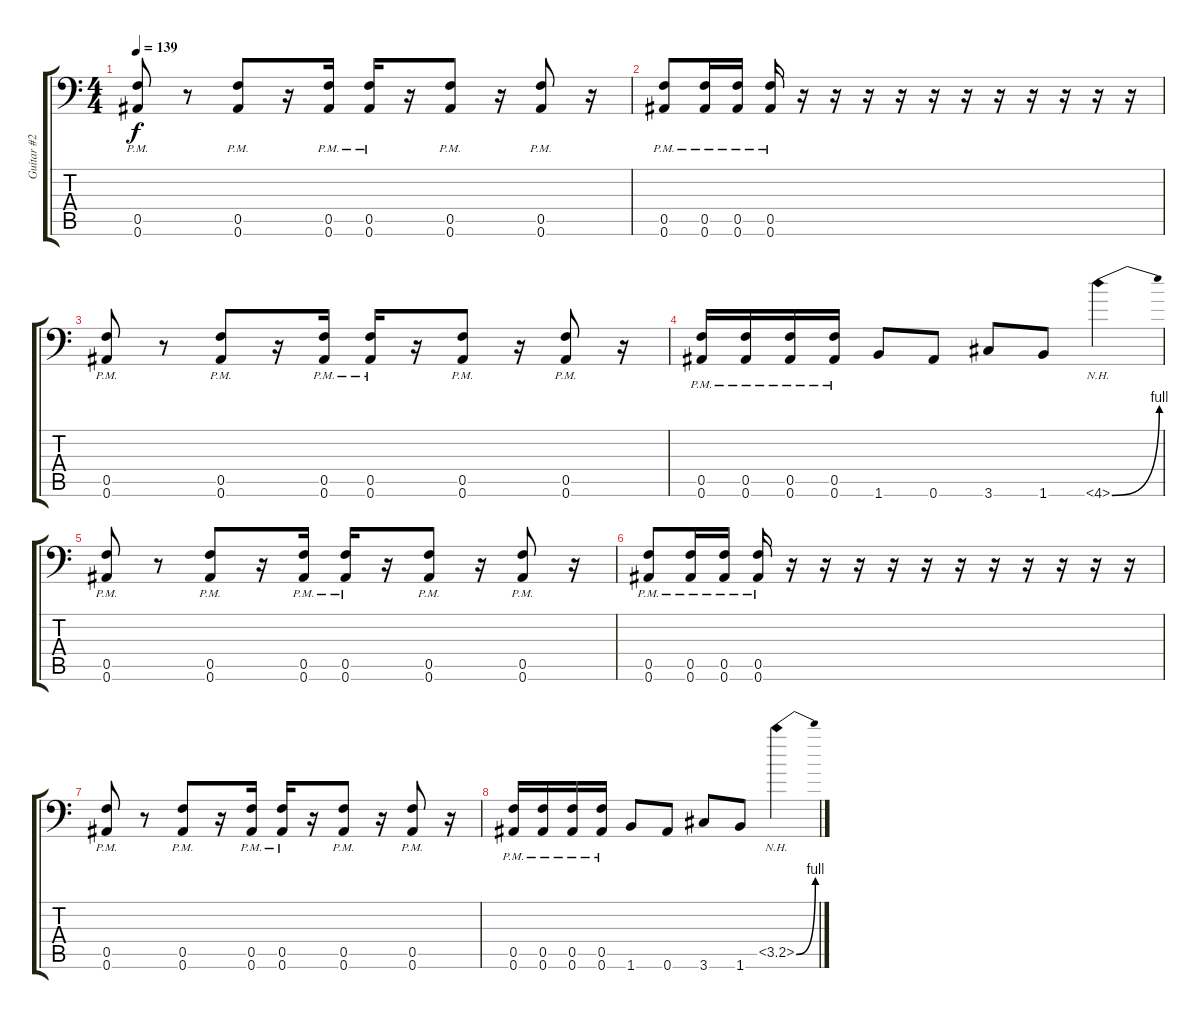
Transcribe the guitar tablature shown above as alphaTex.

\track ("Guitar #2" "Guitar #2") {instrument distortionguitar}
\staff {score tabs}
\tuning (C4 G3 Eb3 Bb2 F2 Bb1) {hide}
\ts (4 4)
\tempo 139
\clef f4
\ks c
(0.5{pm} 0.6{pm}).8{dy f} r.8 (0.5{pm} 0.6{pm}).8 r.16 (0.5{pm} 0.6{pm}).16 (0.5{pm} 0.6{pm}).16 r.16 (0.5{pm} 0.6{pm}).8 r.16 (0.5{pm} 0.6{pm}).8 r.16 |
(0.5{pm} 0.6{pm}).8 (0.5{pm} 0.6{pm}).16 (0.5{pm} 0.6{pm}).16 (0.5{pm} 0.6{pm}).16 r.16 r.16 r.16 r.16 r.16 r.16 r.16 r.16 r.16 r.16 r.16 |
(0.5{pm} 0.6{pm}).8 r.8 (0.5{pm} 0.6{pm}).8 r.16 (0.5{pm} 0.6{pm}).16 (0.5{pm} 0.6{pm}).16 r.16 (0.5{pm} 0.6{pm}).8 r.16 (0.5{pm} 0.6{pm}).8 r.16 |
(0.5{pm} 0.6{pm}).16 (0.5{pm} 0.6{pm}).16 (0.5{pm} 0.6{pm}).16 (0.5{pm} 0.6{pm}).16 1.6.8 0.6.8 3.6.8 1.6.8 4.6{be (bend 0 0 60 4) nh}.4 |
(0.5{pm} 0.6{pm}).8 r.8 (0.5{pm} 0.6{pm}).8 r.16 (0.5{pm} 0.6{pm}).16 (0.5{pm} 0.6{pm}).16 r.16 (0.5{pm} 0.6{pm}).8 r.16 (0.5{pm} 0.6{pm}).8 r.16 |
(0.5{pm} 0.6{pm}).8 (0.5{pm} 0.6{pm}).16 (0.5{pm} 0.6{pm}).16 (0.5{pm} 0.6{pm}).16 r.16 r.16 r.16 r.16 r.16 r.16 r.16 r.16 r.16 r.16 r.16 |
(0.5{pm} 0.6{pm}).8 r.8 (0.5{pm} 0.6{pm}).8 r.16 (0.5{pm} 0.6{pm}).16 (0.5{pm} 0.6{pm}).16 r.16 (0.5{pm} 0.6{pm}).8 r.16 (0.5{pm} 0.6{pm}).8 r.16 |
(0.5{pm} 0.6{pm}).16 (0.5{pm} 0.6{pm}).16 (0.5{pm} 0.6{pm}).16 (0.5{pm} 0.6{pm}).16 1.6.8 0.6.8 3.6.8 1.6.8 3.5{be (bend 0 0 60 4) nh}.4
